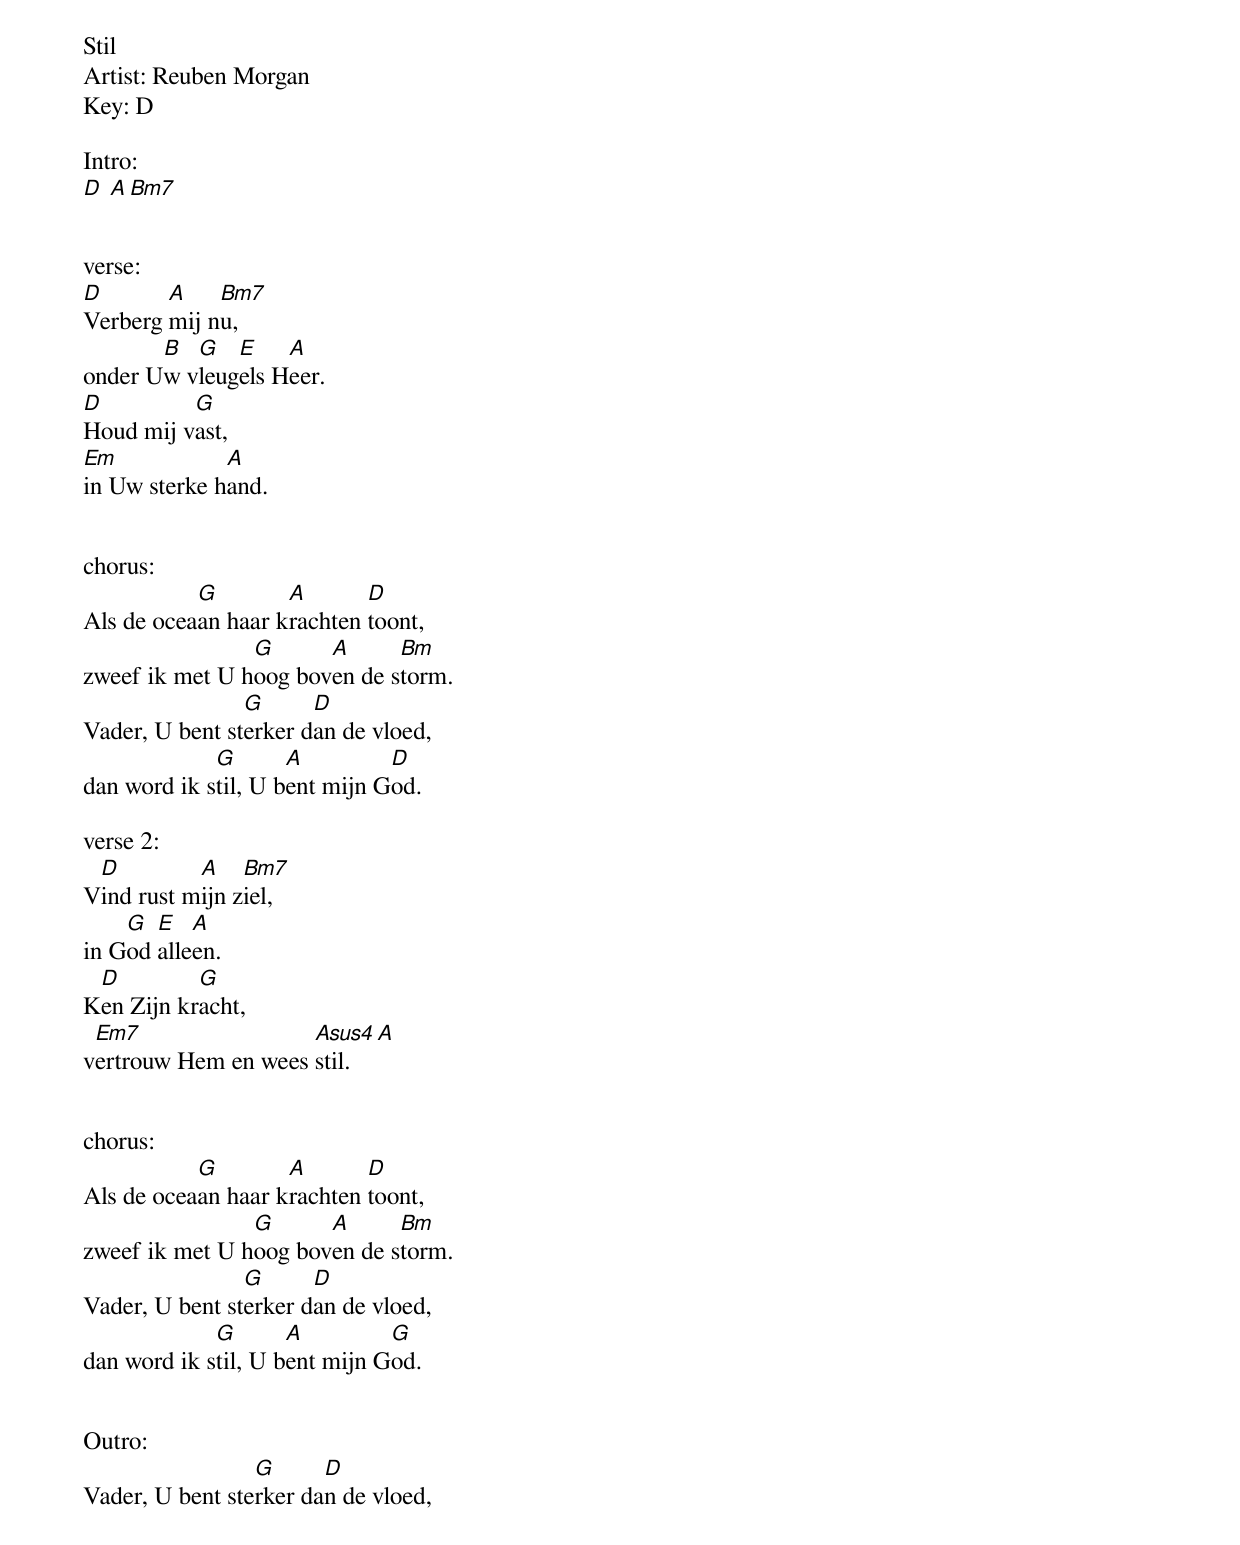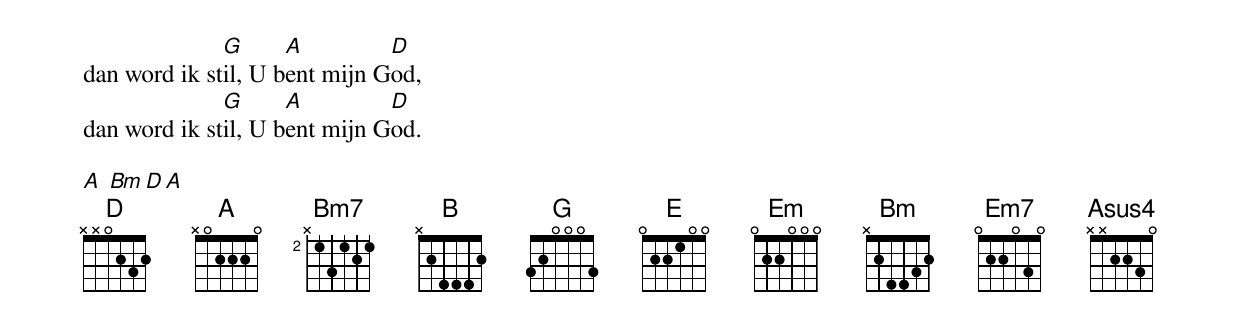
Stil
Artist: Reuben Morgan
Key: D

Intro:
[D] [A][Bm7]


verse:
[D]Verberg [A]mij n[Bm7]u,
onder U[B]w v[G]leug[E]els H[A]eer.
[D]Houd mij v[G]ast,
[Em]in Uw sterke h[A]and.
{end_of_verse}


chorus:
Als de ocea[G]an haar k[A]rachten [D]toont,
zweef ik met U h[G]oog bov[A]en de s[Bm]torm.
Vader, U bent st[G]erker d[D]an de vloed,
dan word ik s[G]til, U b[A]ent mijn G[D]od.
{end_of_chorus}

verse 2:
V[D]ind rust m[A]ijn z[Bm7]iel,
in G[G]od [E]alle[A]en.
K[D]en Zijn kr[G]acht,
v[Em7]ertrouw Hem en wees [Asus4]stil.[A]
{end_of_verse}


chorus:
Als de ocea[G]an haar k[A]rachten [D]toont,
zweef ik met U h[G]oog bov[A]en de s[Bm]torm.
Vader, U bent st[G]erker d[D]an de vloed,
dan word ik s[G]til, U b[A]ent mijn G[G]od.
{end_of_chorus}


Outro:
Vader, U bent ste[G]rker da[D]n de vloed,
dan word ik st[G]il, U b[A]ent mijn G[D]od,
dan word ik st[G]il, U b[A]ent mijn G[D]od.

[A] [Bm][D][A]
